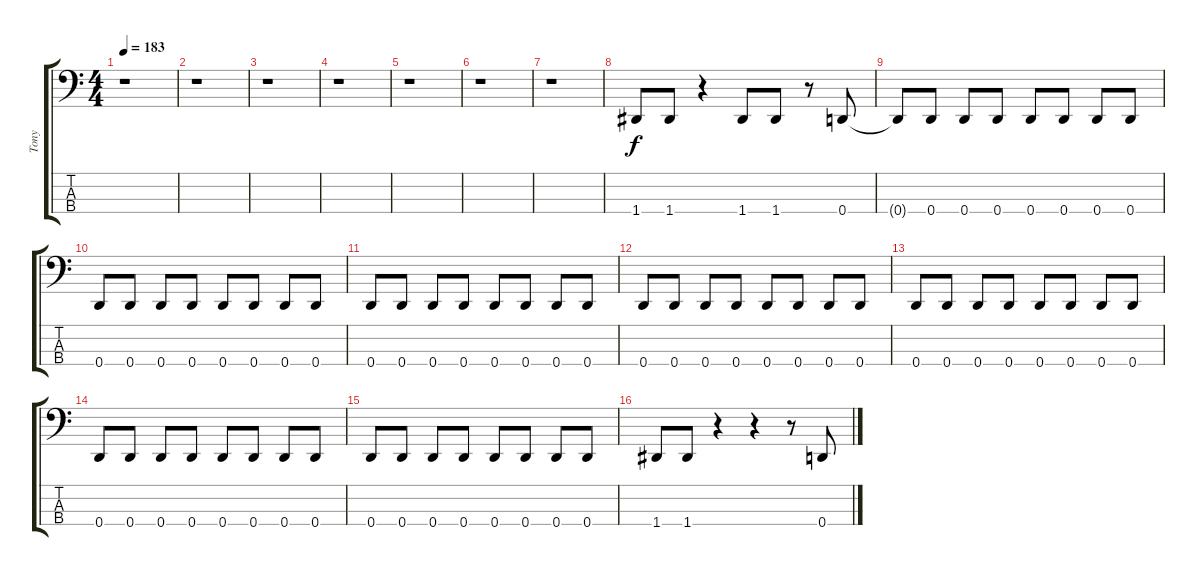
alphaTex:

\track ("Tony" "Tony") {instrument electricbasspick}
\staff {score tabs}
\tuning (F2 C2 G1 D1) {hide}
\ts (4 4)
\tempo 183
\clef f4
\ks c
r.1{dy f instrument electricbasspick} |
r.1 |
r.1 |
r.1 |
r.1 |
r.1 |
r.1 |
1.4.8 1.4.8 r.4 1.4.8 1.4.8 r.8 0.4.8 |
0.4{t}.8 0.4.8 0.4.8 0.4.8 0.4.8 0.4.8 0.4.8 0.4.8 |
0.4.8 0.4.8 0.4.8 0.4.8 0.4.8 0.4.8 0.4.8 0.4.8 |
0.4.8 0.4.8 0.4.8 0.4.8 0.4.8 0.4.8 0.4.8 0.4.8 |
0.4.8 0.4.8 0.4.8 0.4.8 0.4.8 0.4.8 0.4.8 0.4.8 |
0.4.8 0.4.8 0.4.8 0.4.8 0.4.8 0.4.8 0.4.8 0.4.8 |
0.4.8 0.4.8 0.4.8 0.4.8 0.4.8 0.4.8 0.4.8 0.4.8 |
0.4.8 0.4.8 0.4.8 0.4.8 0.4.8 0.4.8 0.4.8 0.4.8 |
1.4.8 1.4.8 r.4 r.4 r.8 0.4.8
